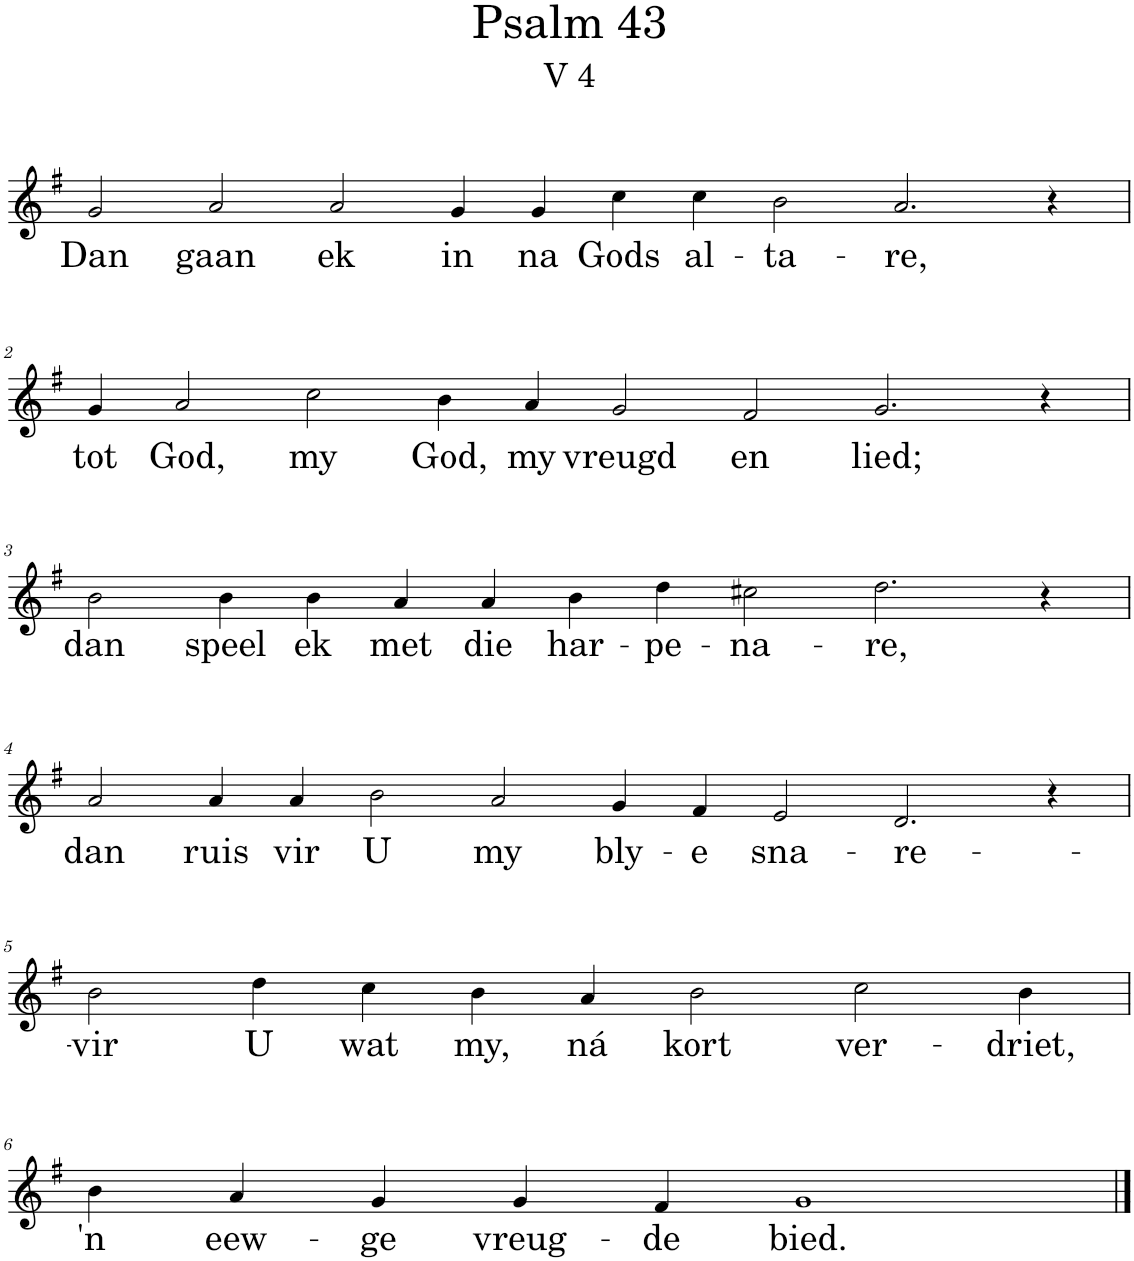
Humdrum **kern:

**kern	**text
*part1	*part1
*staff1	*staff1
*I"Pipe Organ	*
*I'Org.	*
*clefG2	*
*k[f#]	*
*M16/4	*
=1	=1
!	!LO:LY:b
2g/	Dan
!	!LO:LY:b
2a/	gaan
!	!LO:LY:b
2a/	ek
!	!LO:LY:b
4g/	in
!	!LO:LY:b
4g/	na
!	!LO:LY:b
4cc\	Gods
!	!LO:LY:b
4cc\	al-
!	!LO:LY:b
2b\	-ta-
!	!LO:LY:b
2.a/	-re,
4r	.
!!LO:LB:g=z
=2	=2
*M15/4	*
!	!LO:LY:b
4g/	tot
!	!LO:LY:b
2a/	God,
!	!LO:LY:b
2cc\	my
!	!LO:LY:b
4b\	God,
!	!LO:LY:b
4a/	my
!	!LO:LY:b
2g/	vreugd
!	!LO:LY:b
2f#/	en
!	!LO:LY:b
2.g/	lied;
4r	.
!!LO:LB:g=z
=3	=3
*M14/4	*
!	!LO:LY:b
2b\	dan
!	!LO:LY:b
4b\	speel
!	!LO:LY:b
4b\	ek
!	!LO:LY:b
4a/	met
!	!LO:LY:b
4a/	die
!	!LO:LY:b
4b\	har-
!	!LO:LY:b
4dd\	-pe-
!	!LO:LY:b
2cc#X\	-na-
!	!LO:LY:b
2.dd\	-re,
4r	.
!!LO:LB:g=z
=4	=4
*M16/4	*
!	!LO:LY:b
2a/	dan
!	!LO:LY:b
4a/	ruis
!	!LO:LY:b
4a/	vir
!	!LO:LY:b
2b\	U
!	!LO:LY:b
2a/	my
!	!LO:LY:b
4g/	bly-
!	!LO:LY:b
4f#/	-e
!	!LO:LY:b
2e/	sna-
!	!LO:LY:b
2.d/	-re-
4r	.
!!LO:LB:g=z
=5	=5
*M11/4	*
!	!LO:LY:b
2b\	-vir
!	!LO:LY:b
4dd\	U
!	!LO:LY:b
4cc\	wat
!	!LO:LY:b
4b\	my,
!	!LO:LY:b
4a/	ná
!	!LO:LY:b
2b\	kort
!	!LO:LY:b
2cc\	ver-
!	!LO:LY:b
4b\	-driet,
!!LO:LB:g=z
=6	=6
*M9/4	*
!	!LO:LY:b
4b\	'n
!	!LO:LY:b
4a/	eew-
!	!LO:LY:b
4g/	-ge
!	!LO:LY:b
4g/	vreug-
!	!LO:LY:b
4f#/	-de
!	!LO:LY:b
1g	bied.
==	==
*-	*-
